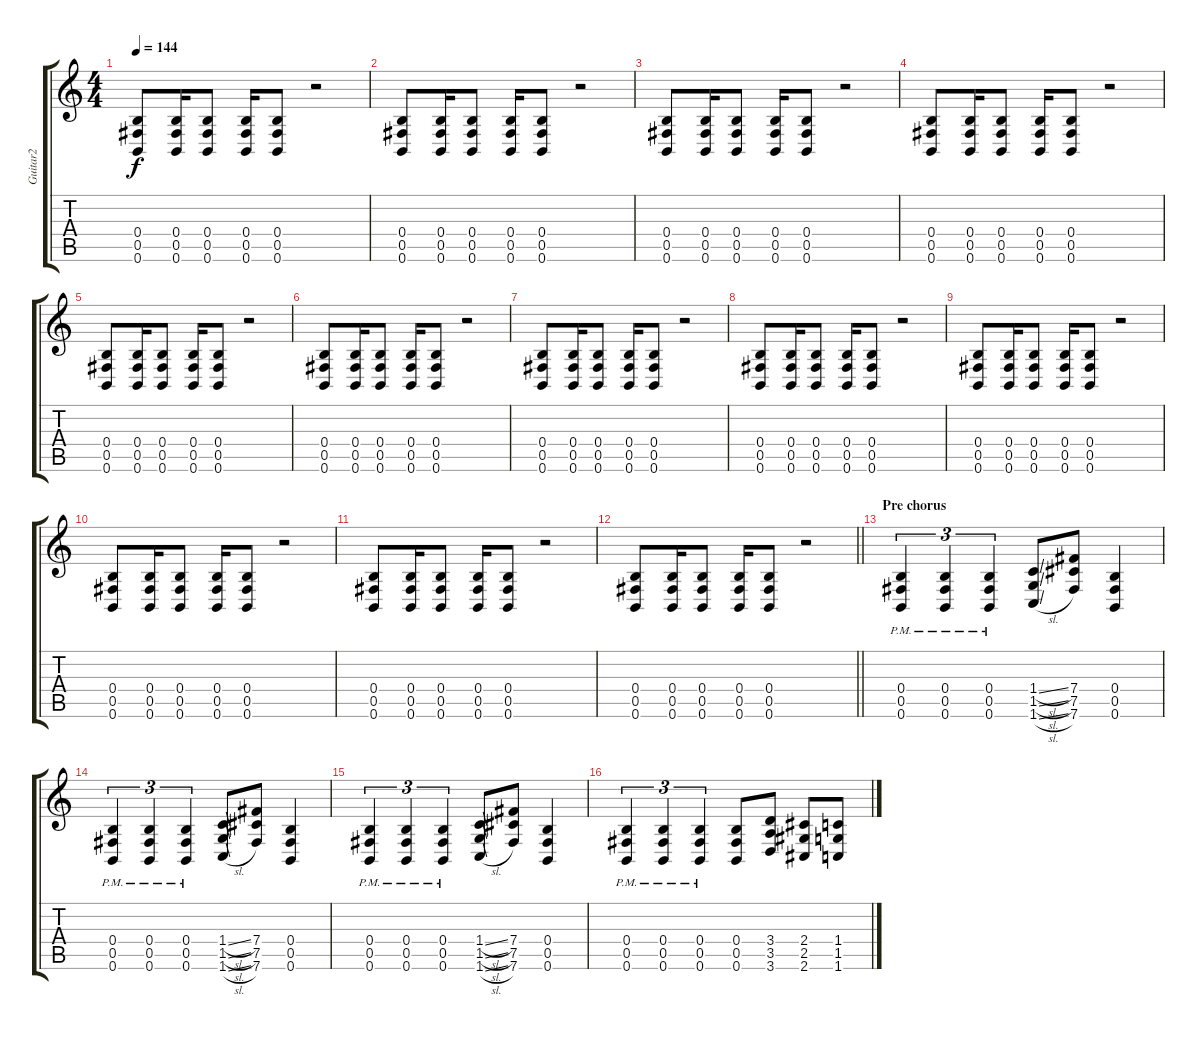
\track ("Guitar2" "Guitar2") {instrument distortionguitar}
\staff {score tabs}
\tuning (Db4 Ab3 E3 B2 Gb2 B1) {hide}
\ts (4 4)
\tempo 144
\clef g2
\ks c
(0.4 0.5 0.6).8{dy f} (0.4 0.5 0.6).16 (0.4 0.5 0.6).8 (0.4 0.5 0.6).16 (0.4 0.5 0.6).8 r.2 |
(0.4 0.5 0.6).8 (0.4 0.5 0.6).16 (0.4 0.5 0.6).8 (0.4 0.5 0.6).16 (0.4 0.5 0.6).8 r.2 |
(0.4 0.5 0.6).8 (0.4 0.5 0.6).16 (0.4 0.5 0.6).8 (0.4 0.5 0.6).16 (0.4 0.5 0.6).8 r.2 |
(0.4 0.5 0.6).8 (0.4 0.5 0.6).16 (0.4 0.5 0.6).8 (0.4 0.5 0.6).16 (0.4 0.5 0.6).8 r.2 |
(0.4 0.5 0.6).8 (0.4 0.5 0.6).16 (0.4 0.5 0.6).8 (0.4 0.5 0.6).16 (0.4 0.5 0.6).8 r.2 |
(0.4 0.5 0.6).8 (0.4 0.5 0.6).16 (0.4 0.5 0.6).8 (0.4 0.5 0.6).16 (0.4 0.5 0.6).8 r.2 |
(0.4 0.5 0.6).8 (0.4 0.5 0.6).16 (0.4 0.5 0.6).8 (0.4 0.5 0.6).16 (0.4 0.5 0.6).8 r.2 |
(0.4 0.5 0.6).8 (0.4 0.5 0.6).16 (0.4 0.5 0.6).8 (0.4 0.5 0.6).16 (0.4 0.5 0.6).8 r.2 |
(0.4 0.5 0.6).8 (0.4 0.5 0.6).16 (0.4 0.5 0.6).8 (0.4 0.5 0.6).16 (0.4 0.5 0.6).8 r.2 |
(0.4 0.5 0.6).8 (0.4 0.5 0.6).16 (0.4 0.5 0.6).8 (0.4 0.5 0.6).16 (0.4 0.5 0.6).8 r.2 |
(0.4 0.5 0.6).8 (0.4 0.5 0.6).16 (0.4 0.5 0.6).8 (0.4 0.5 0.6).16 (0.4 0.5 0.6).8 r.2 |
\barLineRight lightlight
(0.4 0.5 0.6).8 (0.4 0.5 0.6).16 (0.4 0.5 0.6).8 (0.4 0.5 0.6).16 (0.4 0.5 0.6).8 r.2 |
\section ("" "Pre chorus")
(0.4{pm} 0.5{pm} 0.6{pm}).4{tu (3 2)} (0.4{pm} 0.5{pm} 0.6{pm}).4{tu (3 2)} (0.4{pm} 0.5{pm} 0.6{pm}).4{tu (3 2)} (1.4{sl} 1.5{sl} 1.6{sl}).8 (7.4 7.5 7.6).8 (0.4 0.5 0.6).4 |
(0.4{pm} 0.5{pm} 0.6{pm}).4{tu (3 2)} (0.4{pm} 0.5{pm} 0.6{pm}).4{tu (3 2)} (0.4{pm} 0.5{pm} 0.6{pm}).4{tu (3 2)} (1.4{sl} 1.5{sl} 1.6{sl}).8 (7.4 7.5 7.6).8 (0.4 0.5 0.6).4 |
(0.4{pm} 0.5{pm} 0.6{pm}).4{tu (3 2)} (0.4{pm} 0.5{pm} 0.6{pm}).4{tu (3 2)} (0.4{pm} 0.5{pm} 0.6{pm}).4{tu (3 2)} (1.4{sl} 1.5{sl} 1.6{sl}).8 (7.4 7.5 7.6).8 (0.4 0.5 0.6).4 |
(0.4{pm} 0.5{pm} 0.6{pm}).4{tu (3 2)} (0.4{pm} 0.5{pm} 0.6{pm}).4{tu (3 2)} (0.4{pm} 0.5{pm} 0.6{pm}).4{tu (3 2)} (0.4 0.5 0.6).8 (3.4 3.5 3.6).8 (2.4 2.5 2.6).8 (1.4 1.5 1.6).8
